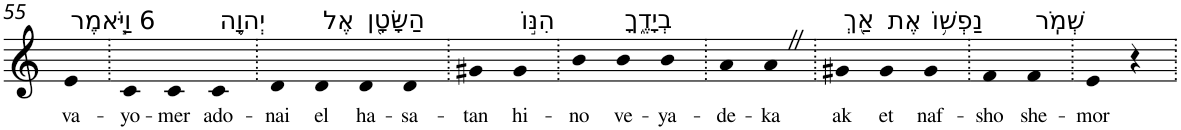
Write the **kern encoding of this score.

**kern	**text
*part1	*part1
*staff1	*staff1
*I"Piano	*
*I'Pno	*
!!LO:PB:g=z
*clefG2	*
*k[]	*
=55	=55
!LO:TX:a:t=6 וַיֹּ֧אמֶר	!
!	!LO:LY:b
4e	va-
=56.	=56.
!	!LO:LY:b
4c	-yo-
!	!LO:LY:b
4c	-mer
!LO:TX:a:t=יְהוָ֛ה	!
!	!LO:LY:b
4c	ado-
=57.	=57.
!	!LO:LY:b
4d	-nai
!LO:TX:a:t=אֶל	!
!	!LO:LY:b
4d	el
!LO:TX:a:t=הַשָּׂטָ֖ן	!
!	!LO:LY:b
4d	ha-
!	!LO:LY:b
4d	-sa-
=58.	=58.
!	!LO:LY:b
4g#X	-tan
!LO:TX:a:t=הִנּ֣וֹ	!
!	!LO:LY:b
4g#	hi-
=59.	=59.
!	!LO:LY:b
4b	-no
!LO:TX:a:t=בְיָדֶ֑ךָ	!
!	!LO:LY:b
4b	ve-
!	!LO:LY:b
4b	-ya-
=60.	=60.
!	!LO:LY:b
4a	-de-
!	!LO:LY:b
4aZ	-ka
=61.	=61.
!LO:TX:a:t=אַ֖ךְ	!
!	!LO:LY:b
4g#X	ak
!LO:TX:a:t=אֶת	!
!	!LO:LY:b
4g#	et
!LO:TX:a:t=נַפְשׁ֥וֹ	!
!	!LO:LY:b
4g#	naf-
=62.	=62.
!	!LO:LY:b
4f	-sho
!LO:TX:a:t=שְׁמֹֽר	!
!	!LO:LY:b
4f	she-
=63.	=63.
!	!LO:LY:b
4e	-mor
4r	.
=.	=.
*-	*-
